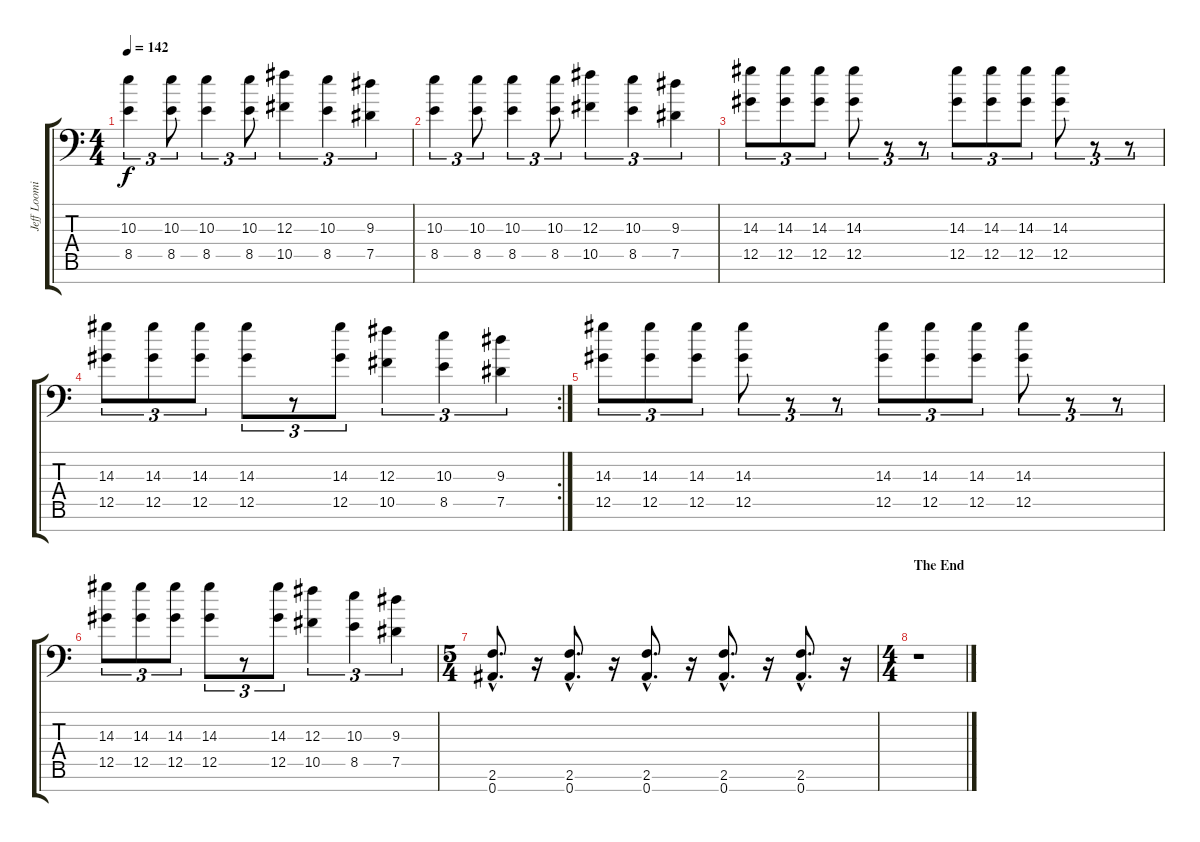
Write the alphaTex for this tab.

\track ("Jeff Loomis" "Jeff Loomi") {instrument distortionguitar}
\staff {score tabs}
\tuning (Eb4 Bb3 Gb3 Db3 Ab2 Eb2 Bb1) {hide}
\ts (4 4)
\tempo 142
\clef f4
\ks c
(10.3 8.5).4{tu (3 2) dy f} (10.3 8.5).8{tu (3 2)} (10.3 8.5).4{tu (3 2)} (10.3 8.5).8{tu (3 2)} (12.3 10.5).4{tu (3 2)} (10.3 8.5).4{tu (3 2)} (9.3 7.5).4{tu (3 2)} |
(10.3 8.5).4{tu (3 2)} (10.3 8.5).8{tu (3 2)} (10.3 8.5).4{tu (3 2)} (10.3 8.5).8{tu (3 2)} (12.3 10.5).4{tu (3 2)} (10.3 8.5).4{tu (3 2)} (9.3 7.5).4{tu (3 2)} |
(14.3 12.5).8{tu (3 2)} (14.3 12.5).8{tu (3 2)} (14.3 12.5).8{tu (3 2)} (14.3 12.5).8{tu (3 2)} r.8{tu (3 2)} r.8{tu (3 2)} (14.3 12.5).8{tu (3 2)} (14.3 12.5).8{tu (3 2)} (14.3 12.5).8{tu (3 2)} (14.3 12.5).8{tu (3 2)} r.8{tu (3 2)} r.8{tu (3 2)} |
\rc 2
(14.3 12.5).8{tu (3 2)} (14.3 12.5).8{tu (3 2)} (14.3 12.5).8{tu (3 2)} (14.3 12.5).8{tu (3 2)} r.8{tu (3 2)} (14.3 12.5).8{tu (3 2)} (12.3 10.5).4{tu (3 2)} (10.3 8.5).4{tu (3 2)} (9.3 7.5).4{tu (3 2)} |
(14.3 12.5).8{tu (3 2)} (14.3 12.5).8{tu (3 2)} (14.3 12.5).8{tu (3 2)} (14.3 12.5).8{tu (3 2)} r.8{tu (3 2)} r.8{tu (3 2)} (14.3 12.5).8{tu (3 2)} (14.3 12.5).8{tu (3 2)} (14.3 12.5).8{tu (3 2)} (14.3 12.5).8{tu (3 2)} r.8{tu (3 2)} r.8{tu (3 2)} |
(14.3 12.5).8{tu (3 2)} (14.3 12.5).8{tu (3 2)} (14.3 12.5).8{tu (3 2)} (14.3 12.5).8{tu (3 2)} r.8{tu (3 2)} (14.3 12.5).8{tu (3 2)} (12.3 10.5).4{tu (3 2)} (10.3 8.5).4{tu (3 2)} (9.3 7.5).4{tu (3 2)} |
\ts (5 4)
(2.6{hac} 0.7{hac}).8{d} r.16 (2.6{hac} 0.7{hac}).8{d} r.16 (2.6{hac} 0.7{hac}).8{d} r.16 (2.6{hac} 0.7{hac}).8{d} r.16 (2.6{hac} 0.7{hac}).8{d} r.16 |
\ts (4 4)
\section ("" "The End")
r.1
